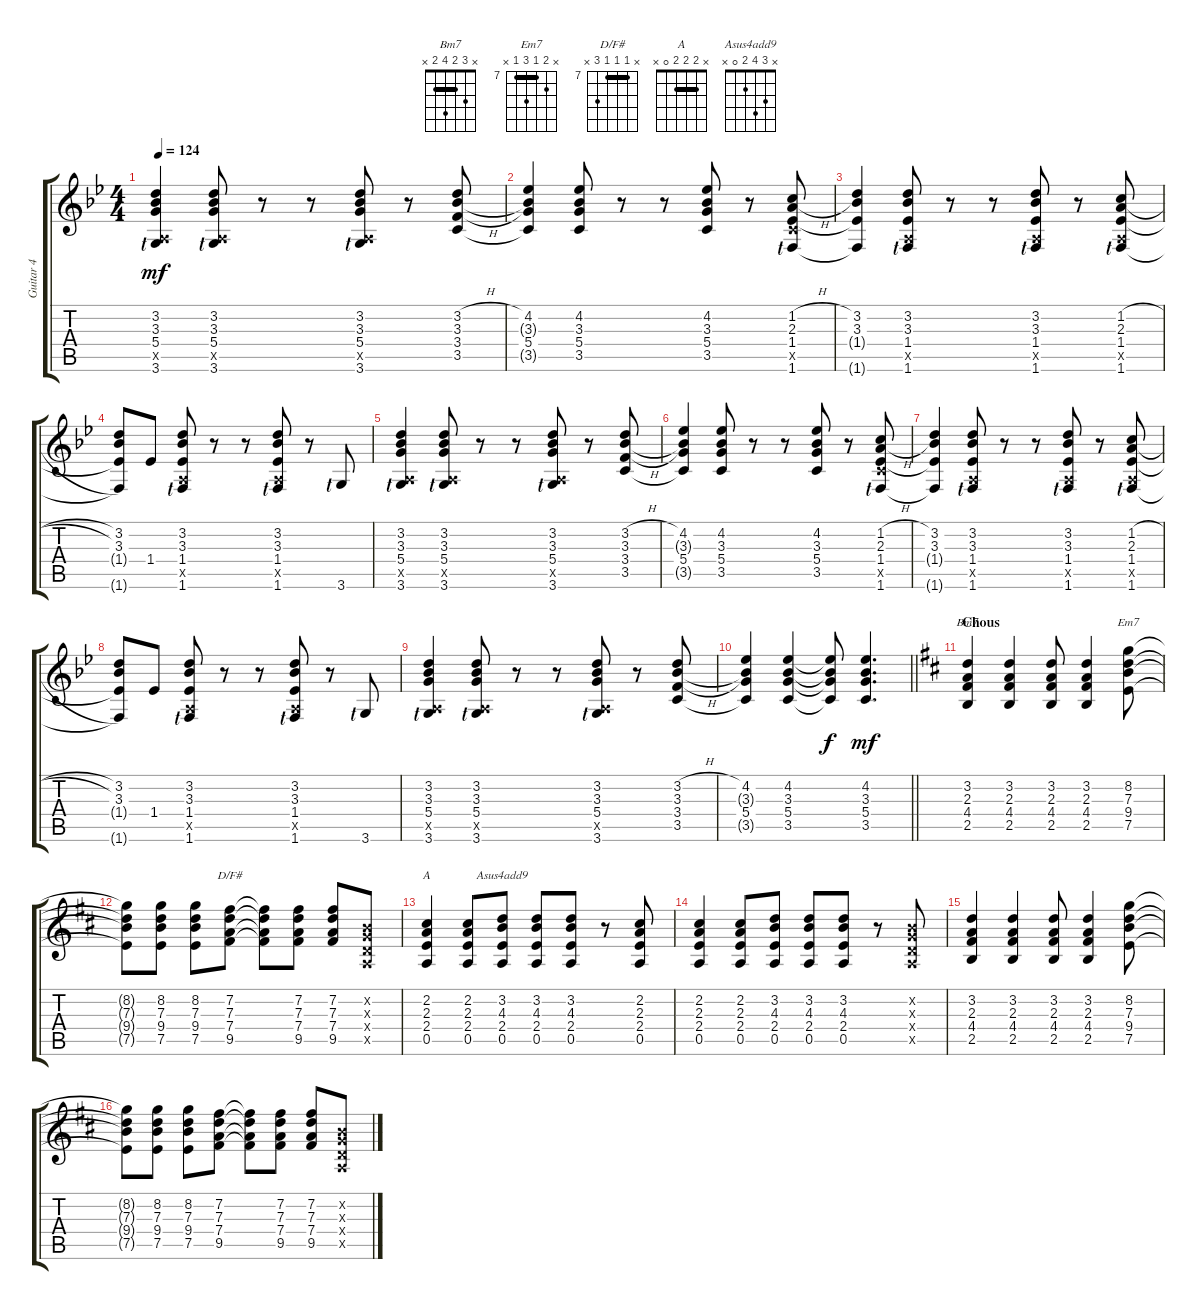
\track ("Guitar 4" "Guitar 4") {instrument acousticguitarsteel}
\staff {score tabs}
\tuning (E4 B3 G3 D3 A2 E2) {hide}
\chord ("Bm7" x 3 2 4 2 x) {barre 2}
\chord ("Em7" x 8 7 9 7 x) {firstfret 7 barre 7}
\chord ("D/F#" x 7 7 7 9 x) {firstfret 7 barre 7}
\chord ("A" x 2 2 2 0 x) {barre 2}
\chord ("Asus4add9" x 3 4 2 0 x)
\ts (4 4)
\tempo 124
\clef g2
\ks gminor
(3.2 3.3 5.4 0.5{x} 3.6{lf 1}).4{dy mf} (3.2 3.3 5.4 0.5{x} 3.6{lf 1}).8 r.8 r.8 (3.2 3.3 5.4 0.5{x} 3.6{lf 1}).8 r.8 (3.2{h} 3.3 3.4{h} 3.5).8 |
(4.2 3.3{t} 5.4 3.5{t}).4 (4.2 3.3 5.4 3.5).8 r.8 r.8 (4.2 3.3 5.4 3.5).8 r.8 (1.2{h} 2.3{h} 1.4 3.5{x} 1.6{lf 1}).8 |
(3.2 3.3 1.4{t} 1.6{t}).4 (3.2 3.3 1.4 0.5{x} 1.6{lf 1}).8 r.8 r.8 (3.2 3.3 1.4 0.5{x} 1.6{lf 1}).8 r.8 (1.2{h} 2.3{h} 1.4 0.5{x} 1.6{lf 1}).8 |
(3.2 3.3 1.4{t} 1.6{t}).8 1.4.8 (3.2 3.3 1.4 0.5{x} 1.6{lf 1}).8 r.8 r.8 (3.2 3.3 1.4 0.5{x} 1.6{lf 1}).8 r.8 3.6{lf 1}.8 |
(3.2 3.3 5.4 0.5{x} 3.6{lf 1}).4 (3.2 3.3 5.4 0.5{x} 3.6{lf 1}).8 r.8 r.8 (3.2 3.3 5.4 0.5{x} 3.6{lf 1}).8 r.8 (3.2{h} 3.3 3.4{h} 3.5).8 |
(4.2 3.3{t} 5.4 3.5{t}).4 (4.2 3.3 5.4 3.5).8 r.8 r.8 (4.2 3.3 5.4 3.5).8 r.8 (1.2{h} 2.3{h} 1.4 3.5{x} 1.6{lf 1}).8 |
(3.2 3.3 1.4{t} 1.6{t}).4 (3.2 3.3 1.4 0.5{x} 1.6{lf 1}).8 r.8 r.8 (3.2 3.3 1.4 0.5{x} 1.6{lf 1}).8 r.8 (1.2{h} 2.3{h} 1.4 0.5{x} 1.6{lf 1}).8 |
(3.2 3.3 1.4{t} 1.6{t}).8 1.4.8 (3.2 3.3 1.4 0.5{x} 1.6{lf 1}).8 r.8 r.8 (3.2 3.3 1.4 0.5{x} 1.6{lf 1}).8 r.8 3.6{lf 1}.8 |
(3.2 3.3 5.4 0.5{x} 3.6{lf 1}).4 (3.2 3.3 5.4 0.5{x} 3.6{lf 1}).8 r.8 r.8 (3.2 3.3 5.4 0.5{x} 3.6{lf 1}).8 r.8 (3.2{h} 3.3 3.4{h} 3.5).8 |
\barLineRight lightlight
(4.2 3.3{t} 5.4 3.5{t}).4 (4.2 3.3 5.4 3.5).4 (4.2{t} 3.3{t} 5.4{t} 3.5{t}).8{dy f} (4.2 3.3 5.4 3.5).4{d dy mf} |
\section ("" "Chous")
\ks d
(3.2 2.3 4.4 2.5).4{ch "Bm7"} (3.2 2.3 4.4 2.5).4 (3.2 2.3 4.4 2.5).8 (3.2 2.3 4.4 2.5).4 (8.2 7.3 9.4 7.5).8{ch "Em7"} |
(8.2{t} 7.3{t} 9.4{t} 7.5{t}).8 (8.2 7.3 9.4 7.5).8 (8.2 7.3 9.4 7.5).8 (7.2 7.3 7.4 9.5).8{ch "D/F#"} (7.2{t} 7.3{t} 7.4{t} 9.5{t}).8 (7.2 7.3 7.4 9.5).8 (7.2 7.3 7.4 9.5).8 (0.2{x} 0.3{x} 0.4{x} 0.5{x}).8 |
(2.2 2.3 2.4 0.5).4{ch "A"} (2.2 2.3 2.4 0.5).8 (3.2 4.3 2.4 0.5).8{ch "Asus4add9"} (3.2 4.3 2.4 0.5).8 (3.2 4.3 2.4 0.5).8 r.8 (2.2 2.3 2.4 0.5).8 |
(2.2 2.3 2.4 0.5).4 (2.2 2.3 2.4 0.5).8 (3.2 4.3 2.4 0.5).8 (3.2 4.3 2.4 0.5).8 (3.2 4.3 2.4 0.5).8 r.8 (0.2{x} 0.3{x} 0.4{x} 0.5{x}).8 |
(3.2 2.3 4.4 2.5).4 (3.2 2.3 4.4 2.5).4 (3.2 2.3 4.4 2.5).8 (3.2 2.3 4.4 2.5).4 (8.2 7.3 9.4 7.5).8 |
(8.2{t} 7.3{t} 9.4{t} 7.5{t}).8 (8.2 7.3 9.4 7.5).8 (8.2 7.3 9.4 7.5).8 (7.2 7.3 7.4 9.5).8 (7.2{t} 7.3{t} 7.4{t} 9.5{t}).8 (7.2 7.3 7.4 9.5).8 (7.2 7.3 7.4 9.5).8 (0.2{x} 0.3{x} 0.4{x} 0.5{x}).8
